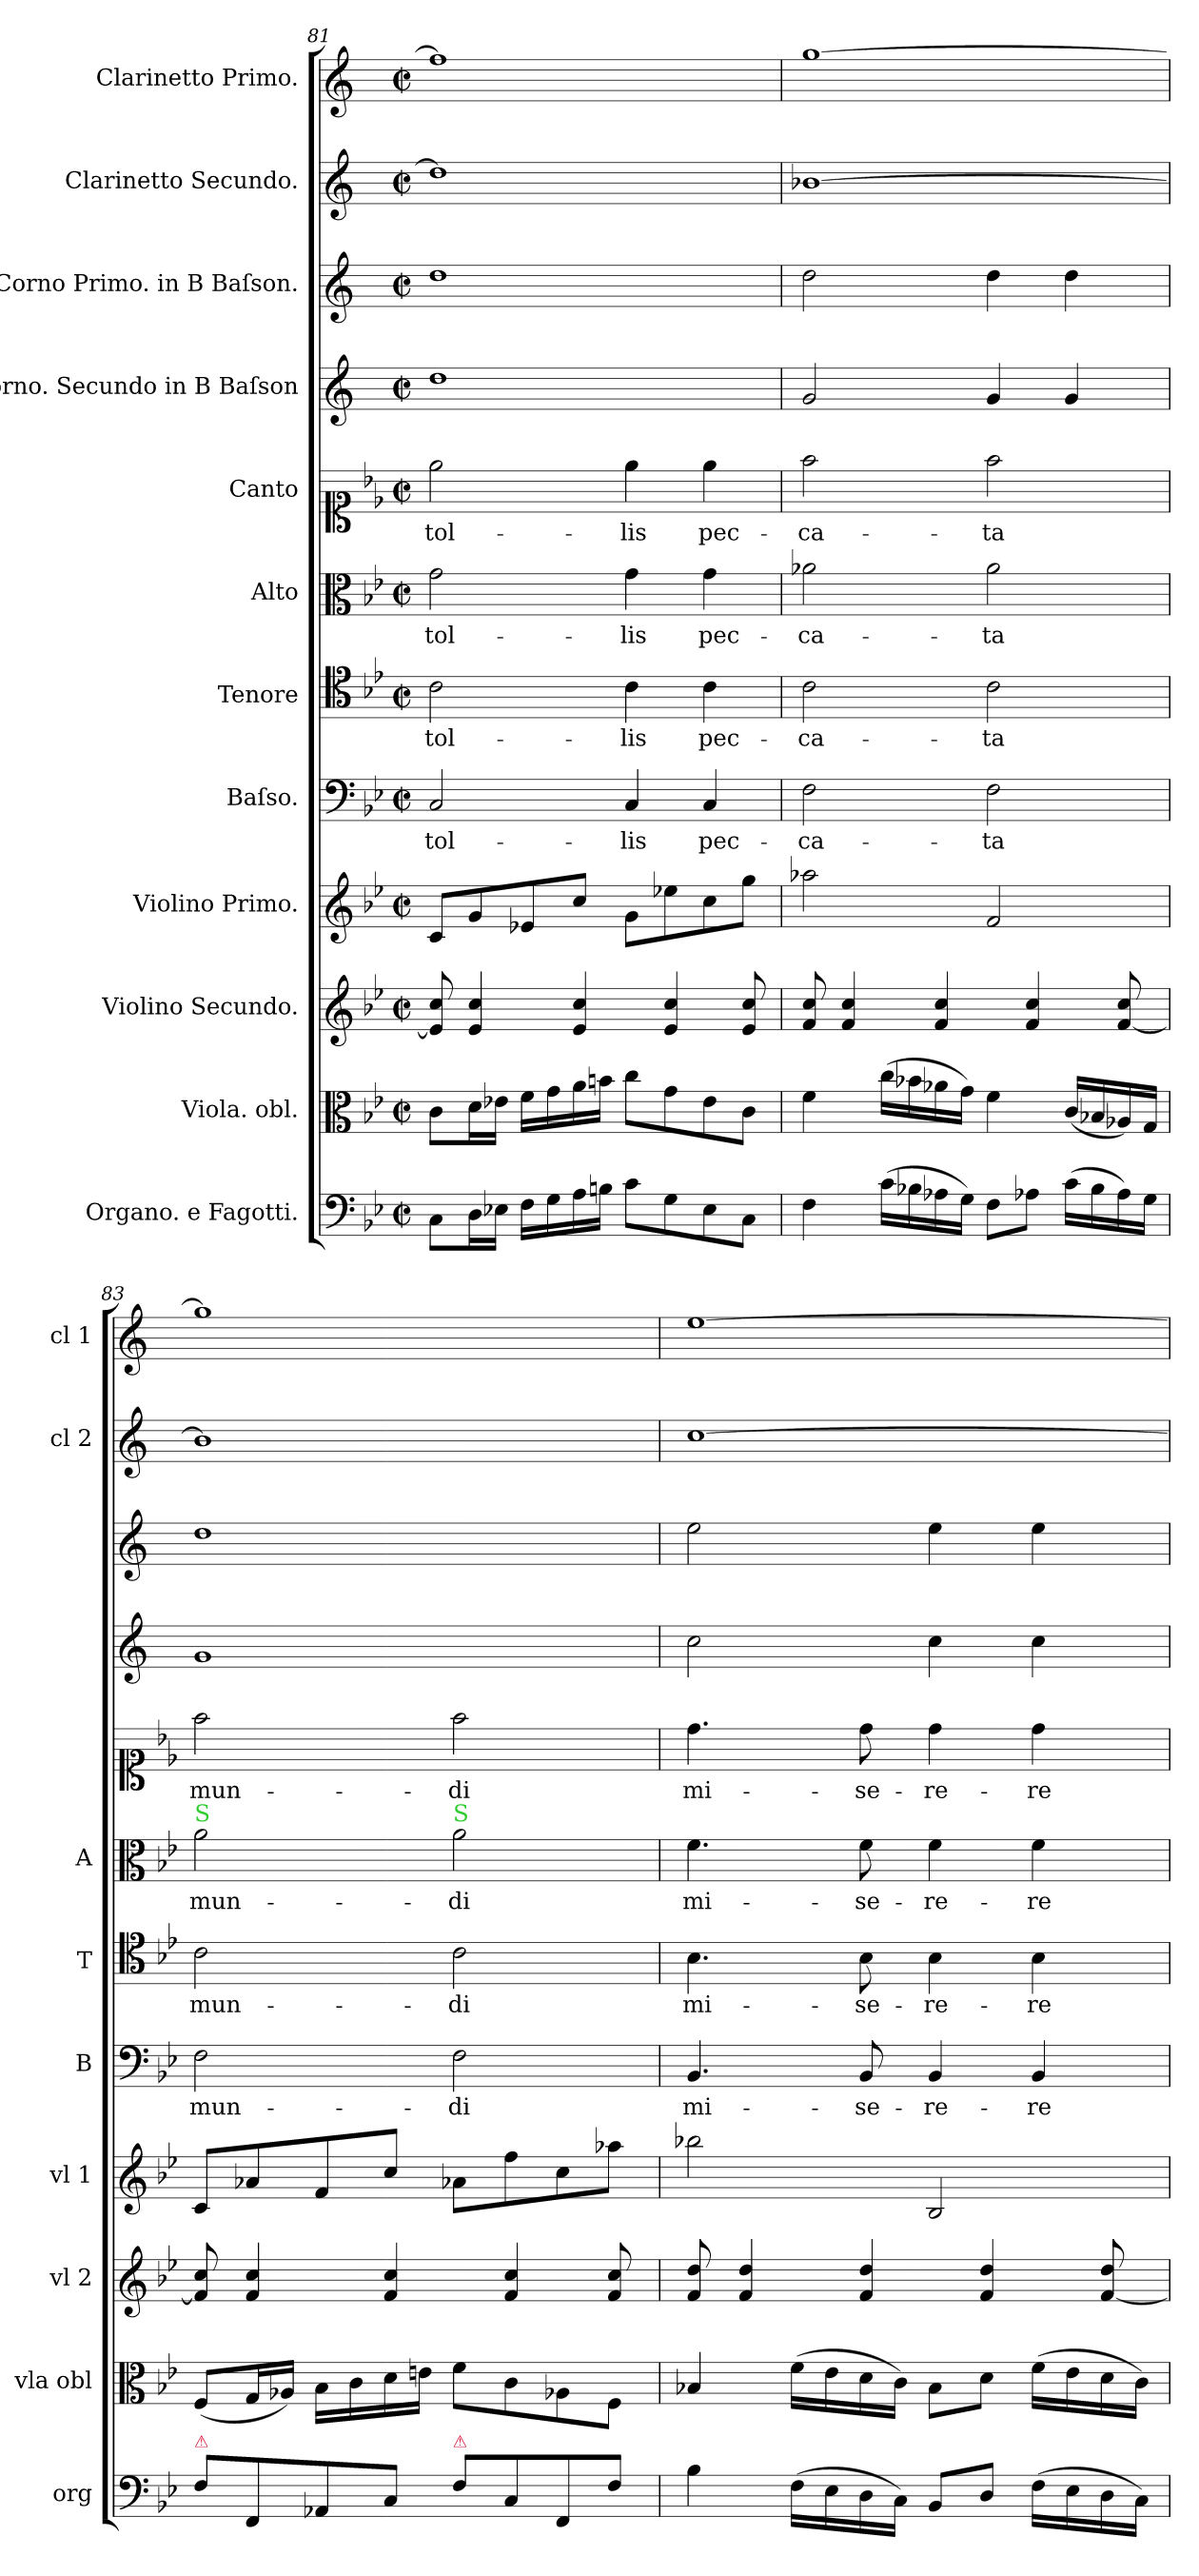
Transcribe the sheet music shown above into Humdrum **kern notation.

**kern	**kern	**kern	**kern	**kern	**text	**kern	**text	**kern	**text	**kern	**text	**kern	**kern	**kern	**kern
*part12	*part11	*part10	*part9	*part8	*part8	*part7	*part7	*part6	*part6	*part5	*part5	*part4	*part3	*part2	*part1
*staff12	*staff11	*staff10	*staff9	*staff8	*staff8	*staff7	*staff7	*staff6	*staff6	*staff5	*staff5	*staff4	*staff3	*staff2	*staff1
*I"Organo. e Fagotti.	*I"Viola. obl.	*I"Violino Secundo.	*I"Violino Primo.	*I"Baſso.	*	*I"Tenore	*	*I"Alto	*	*I"Canto	*	*I"Corno. Secundo in B Baſson	*I"Corno Primo. in B Baſson.	*I"Clarinetto Secundo.	*I"Clarinetto Primo.
*I'org	*I'vla obl	*I'vl 2	*I'vl 1	*I'B	*	*I'T	*	*I'A	*	*	*	*	*	*I'cl 2	*I'cl 1
*clefF4	*clefC3	*clefG2	*clefG2	*clefF4	*	*clefC4	*	*clefC3	*	*clefC1	*	*clefG2	*clefG2	*clefG2	*clefG2
*	*	*	*	*	*	*	*	*	*	*	*	*ITrd1c2	*ITrd1c2	*ITrd1c2	*ITrd1c2
*k[b-e-]	*k[b-e-]	*k[b-e-]	*k[b-e-]	*k[b-e-]	*	*k[b-e-]	*	*k[b-e-]	*	*k[b-e-]	*	*k[b-e-]	*k[b-e-]	*k[b-e-]	*k[b-e-]
*	*B-:	*B-:	*B-:	*B-:	*	*B-:	*	*B-:	*	*B-:	*	*B-:	*B-:	*B-:	*B-:
*M2/2	*M2/2	*M2/2	*M2/2	*M2/2	*	*M2/2	*	*M2/2	*	*M2/2	*	*M2/2	*M2/2	*M2/2	*M2/2
*met(c|)	*met(c|)	*met(c|)	*met(c|)	*met(c|)	*	*met(c|)	*	*met(c|)	*	*met(c|)	*	*met(c|)	*met(c|)	*met(c|)	*met(c|)
=81	=81	=81	=81	=81	=81	=81	=81	=81	=81	=81	=81	=81	=81	=81	=81
8C\L	8c\L	8e-]/ 8cc/	8c/L	2C/	tol-	2c\	tol-	2g\	tol-	2ee-\	tol-	1cc	1cc	1cc]	1ee-]
16D\L	16d\L	4e-/ 4cc/	8g/	.	.	.	.	.	.	.	.	.	.	.	.
16E-X\JJ	16e-X\JJ	.	.	.	.	.	.	.	.	.	.	.	.	.	.
16F\LL	16f\LL	.	8e-X/	.	.	.	.	.	.	.	.	.	.	.	.
16G\	16g\	.	.	.	.	.	.	.	.	.	.	.	.	.	.
16A\	16a\	4e-/ 4cc/	8cc/J	.	.	.	.	.	.	.	.	.	.	.	.
16Bn\JJ	16bn\JJ	.	.	.	.	.	.	.	.	.	.	.	.	.	.
8c\L	8cc\L	.	8g\L	4C/	-lis	4c\	-lis	4g\	-lis	4ee-\	-lis	.	.	.	.
8G\	8g\	4e-/ 4cc/	8ee-X\	.	.	.	.	.	.	.	.	.	.	.	.
8E-\	8e-\	.	8cc\	4C/	pec-	4c\	pec-	4g\	pec-	4ee-\	pec-	.	.	.	.
8C\J	8c\J	8e-/ 8cc/	8gg\J	.	.	.	.	.	.	.	.	.	.	.	.
=82	=82	=82	=82	=82	=82	=82	=82	=82	=82	=82	=82	=82	=82	=82	=82
4F\	4f\	8f/ 8cc/	2aa-X\	2F\	-ca-	2c\	-ca-	2a-X\	-ca-	2ff\	-ca-	2f/	2cc\	[1a-X	[1ff
.	.	4f/ 4cc/	.	.	.	.	.	.	.	.	.	.	.	.	.
(16c\LL	(16cc\LL	.	.	.	.	.	.	.	.	.	.	.	.	.	.
16B-X\	16b-X\	.	.	.	.	.	.	.	.	.	.	.	.	.	.
16A-X\	16a-X\	4f/ 4cc/	.	.	.	.	.	.	.	.	.	.	.	.	.
16G\JJ)	16g\JJ)	.	.	.	.	.	.	.	.	.	.	.	.	.	.
8F\L	4f\	.	2f/	2F\	-ta	2c\	-ta	2a-\	-ta	2ff\	-ta	4f/	4cc\	.	.
8A-X\J	.	4f/ 4cc/	.	.	.	.	.	.	.	.	.	.	.	.	.
(16c\LL	(16c/LL	.	.	.	.	.	.	.	.	.	.	4f/	4cc\	.	.
16B-\	16B-X/	.	.	.	.	.	.	.	.	.	.	.	.	.	.
16A-\)	16A-X/)	[8f/ 8cc/	.	.	.	.	.	.	.	.	.	.	.	.	.
16G\JJ	16G/JJ	.	.	.	.	.	.	.	.	.	.	.	.	.	.
=83	=83	=83	=83	=83	=83	=83	=83	=83	=83	=83	=83	=83	=83	=83	=83
!	!	!	!	!	!	!	!	!LO:TX:a:color=limegreen:t=S	!	!	!	!	!	!	!
!LO:TX:a:color=crimson:t=⚠	!	!	!	!	!	!	!	!	!	!	!	!	!	!	!
8F\L	(8F/L	8f]/ 8cc/	8c/L	2F\	mun-	2c\	mun-	2a\	mun-	2ff\	mun-	1f	1cc	1a-]	1ff]
8FF/	16G/L	4f/ 4cc/	8a-X/	.	.	.	.	.	.	.	.	.	.	.	.
.	16A-X/JJ)	.	.	.	.	.	.	.	.	.	.	.	.	.	.
8AA-X/	16B-\LL	.	8f/	.	.	.	.	.	.	.	.	.	.	.	.
.	16c\	.	.	.	.	.	.	.	.	.	.	.	.	.	.
8C/J	16d\	4f/ 4cc/	8cc/J	.	.	.	.	.	.	.	.	.	.	.	.
.	16en\JJ	.	.	.	.	.	.	.	.	.	.	.	.	.	.
!	!	!	!	!	!	!	!	!LO:TX:a:color=limegreen:t=S	!	!	!	!	!	!	!
!LO:TX:a:color=crimson:t=⚠	!	!	!	!	!	!	!	!	!	!	!	!	!	!	!
8F/L	8f\L	.	8a-X\L	2F\	-di	2c\	-di	2a\	-di	2ff\	-di	.	.	.	.
8C/	8c\	4f/ 4cc/	8ff\	.	.	.	.	.	.	.	.	.	.	.	.
8FF/	8A-X\	.	8cc\	.	.	.	.	.	.	.	.	.	.	.	.
8F\J	8F\J	8f/ 8cc/	8aa-X\J	.	.	.	.	.	.	.	.	.	.	.	.
=84	=84	=84	=84	=84	=84	=84	=84	=84	=84	=84	=84	=84	=84	=84	=84
4B-\	4B-X/	8f/ 8dd/	2bb-X\	4.BB-/	mi-	4.B-\	mi-	4.f\	mi-	4.dd\	mi-	2b-\	2dd\	[1b-	[1dd
.	.	4f/ 4dd/	.	.	.	.	.	.	.	.	.	.	.	.	.
(16F\LL	(16f\LL	.	.	.	.	.	.	.	.	.	.	.	.	.	.
16E-\	16e-\	.	.	.	.	.	.	.	.	.	.	.	.	.	.
16D\	16d\	4f/ 4dd/	.	8BB-/	-se-	8B-\	-se-	8f\	-se-	8dd\	-se-	.	.	.	.
16C\JJ)	16c\JJ)	.	.	.	.	.	.	.	.	.	.	.	.	.	.
8BB-/L	8B-\L	.	2B-/	4BB-/	-re-	4B-\	-re-	4f\	-re-	4dd\	-re-	4b-\	4dd\	.	.
8D/J	8d\J	4f/ 4dd/	.	.	.	.	.	.	.	.	.	.	.	.	.
(16F\LL	(16f\LL	.	.	4BB-/	-re	4B-\	-re	4f\	-re	4dd\	-re	4b-\	4dd\	.	.
16E-\	16e-\	.	.	.	.	.	.	.	.	.	.	.	.	.	.
16D\	16d\	[8f/ 8dd/	.	.	.	.	.	.	.	.	.	.	.	.	.
16C\JJ)	16c\JJ)	.	.	.	.	.	.	.	.	.	.	.	.	.	.
=	=	=	=	=	=	=	=	=	=	=	=	=	=	=	=
*-	*-	*-	*-	*-	*-	*-	*-	*-	*-	*-	*-	*-	*-	*-	*-
